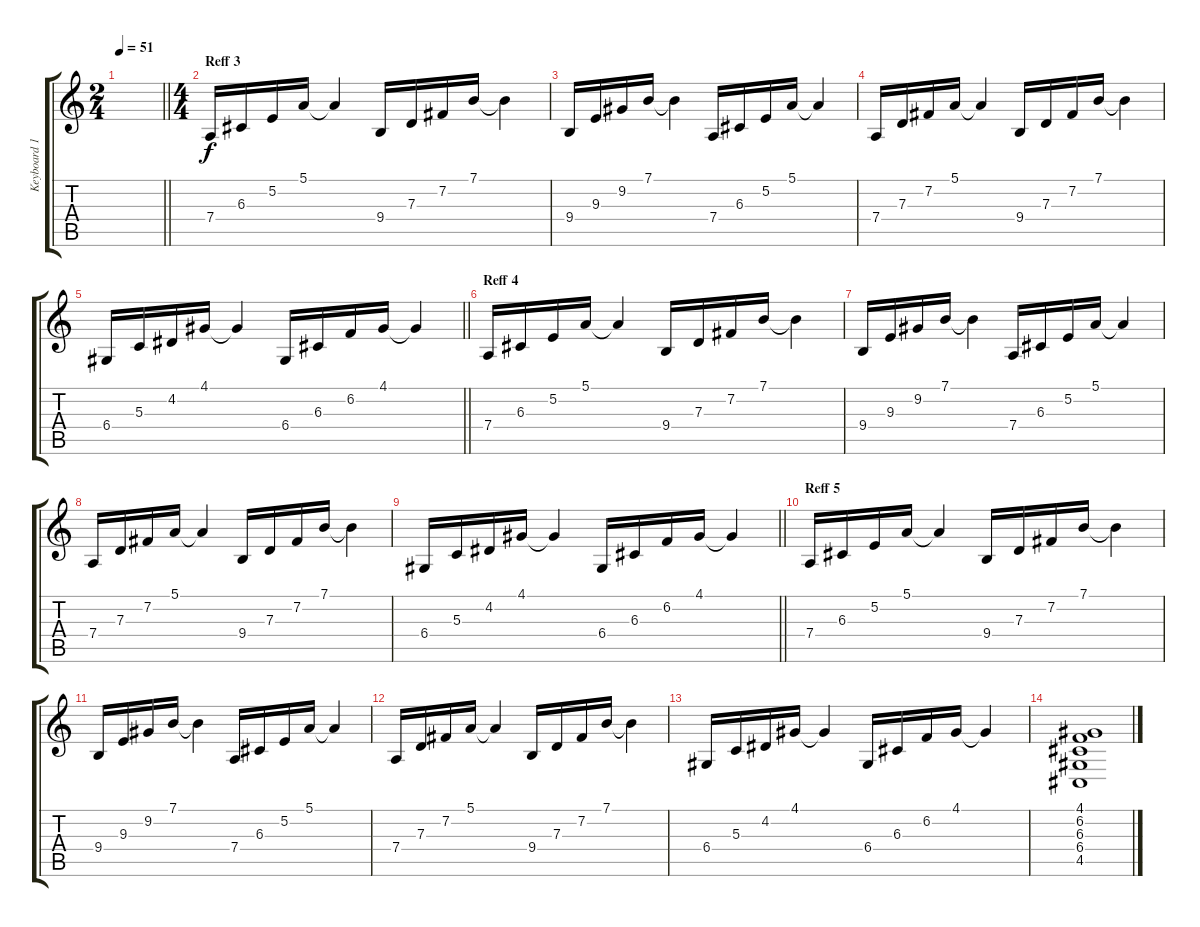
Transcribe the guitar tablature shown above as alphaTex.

\track ("Keyboard 1" "Keyboard 1") {instrument brightacousticpiano}
\staff {score tabs}
\tuning (E4 B3 G3 D3 A2 E2) {hide}
\ts (2 4)
\tempo 51
\clef g2
\barLineRight lightlight
\ks c
|
\ts (4 4)
\section ("" "Reff 3")
7.4.16{volume 9 balance 15 instrument brightacousticpiano} 6.3.16 5.2.16 5.1.16 5.1{t}.4 9.4.16 7.3.16 7.2.16 7.1.16 7.1{t}.4 |
9.4.16 9.3.16 9.2.16 7.1.16 7.1{t}.4 7.4.16 6.3.16 5.2.16 5.1.16 5.1{t}.4 |
7.4.16 7.3.16 7.2.16 5.1.16 5.1{t}.4 9.4.16 7.3.16 7.2.16 7.1.16 7.1{t}.4 |
\barLineRight lightlight
6.4.16 5.3.16 4.2.16 4.1.16 4.1{t}.4 6.4.16 6.3.16 6.2.16 4.1.16 4.1{t}.4 |
\section ("" "Reff 4")
7.4.16 6.3.16 5.2.16 5.1.16 5.1{t}.4 9.4.16 7.3.16 7.2.16 7.1.16 7.1{t}.4 |
9.4.16 9.3.16 9.2.16 7.1.16 7.1{t}.4 7.4.16 6.3.16 5.2.16 5.1.16 5.1{t}.4 |
7.4.16 7.3.16 7.2.16 5.1.16 5.1{t}.4 9.4.16 7.3.16 7.2.16 7.1.16 7.1{t}.4 |
\barLineRight lightlight
6.4.16 5.3.16 4.2.16 4.1.16 4.1{t}.4 6.4.16 6.3.16 6.2.16 4.1.16 4.1{t}.4 |
\section ("" "Reff 5")
7.4.16 6.3.16 5.2.16 5.1.16 5.1{t}.4 9.4.16 7.3.16 7.2.16 7.1.16 7.1{t}.4 |
9.4.16 9.3.16 9.2.16 7.1.16 7.1{t}.4 7.4.16 6.3.16 5.2.16 5.1.16 5.1{t}.4 |
7.4.16 7.3.16 7.2.16 5.1.16 5.1{t}.4 9.4.16 7.3.16 7.2.16 7.1.16 7.1{t}.4 |
6.4.16 5.3.16 4.2.16 4.1.16 4.1{t}.4 6.4.16 6.3.16 6.2.16 4.1.16 4.1{t}.4 |
(4.1 6.2 6.3 6.4 4.5).1
